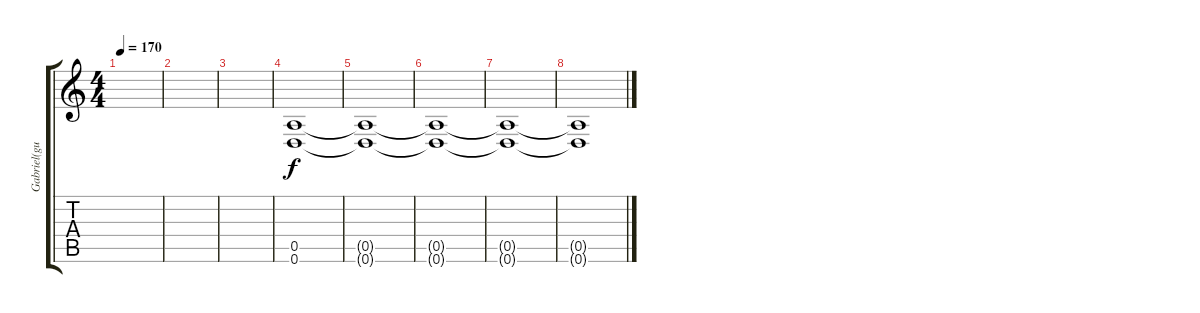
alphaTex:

\track ("Gabriel(guitarra extra)" "Gabriel(gu") {instrument distortionguitar}
\staff {score tabs}
\tuning (E4 B3 G3 D3 A2 D2) {hide}
\ts (4 4)
\tempo 170
\clef g2
\ks c
|
|
|
(0.5 0.6).1 |
(0.5{t} 0.6{t}).1 |
(0.5{t} 0.6{t}).1 |
(0.5{t} 0.6{t}).1 |
(0.5{t} 0.6{t}).1
